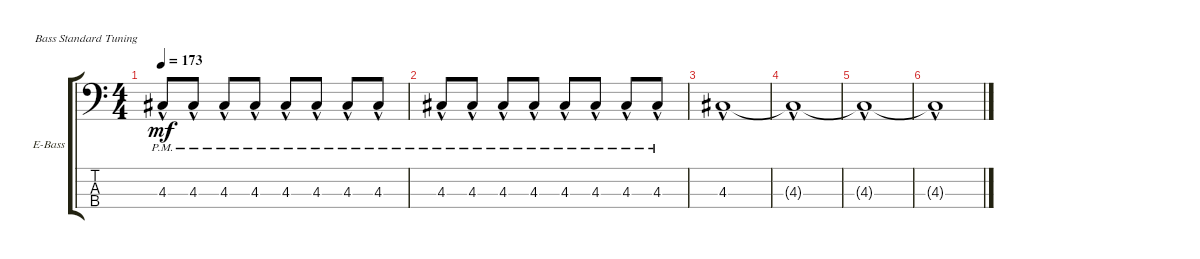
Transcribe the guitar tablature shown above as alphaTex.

\defaultSystemsLayout 4
\bracketExtendMode groupsimilarinstruments
\firstSystemTrackNameOrientation horizontal
\otherSystemsTrackNameOrientation horizontal
\track ("Electric Bass" "E-Bass") {mute instrument electricbassfinger}
\staff {score tabs}
\tuning (G2 D2 A1 E1)
\ts (4 4)
\tempo 173
\clef f4
\ks c
4.3{hac pm}.8{dy mf} 4.3{hac pm}.8 4.3{hac pm}.8 4.3{hac pm}.8 4.3{hac pm}.8 4.3{hac pm}.8 4.3{hac pm}.8 4.3{hac pm}.8 |
4.3{hac pm}.8 4.3{hac pm}.8 4.3{hac pm}.8 4.3{hac pm}.8 4.3{hac pm}.8 4.3{hac pm}.8 4.3{hac pm}.8 4.3{hac pm}.8 |
4.3{hac}.1 |
4.3{hac t}.1 |
4.3{hac t}.1 |
4.3{hac t}.1
